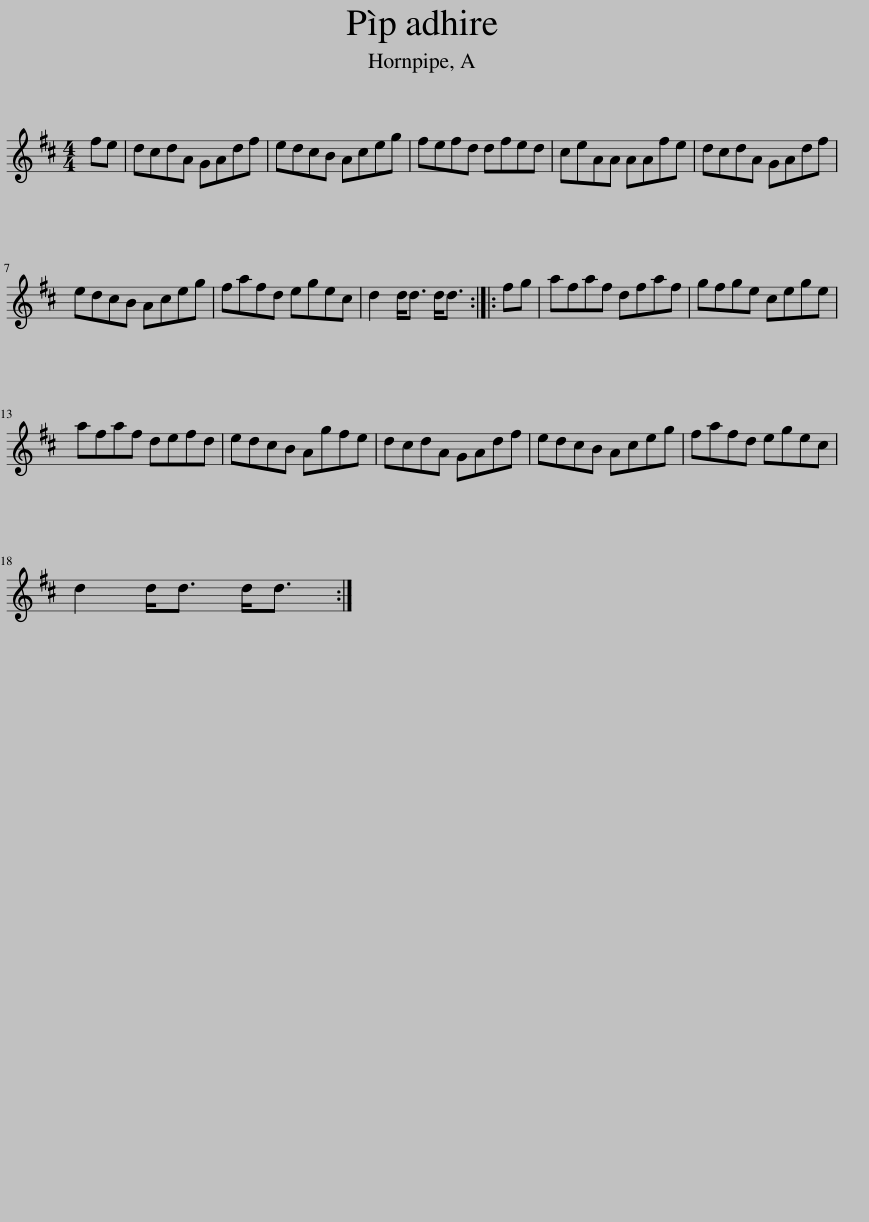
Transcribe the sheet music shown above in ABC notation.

X:1
L:1/8
M:4/4
I:linebreak $
K:D
V:1 treble
V:1
 fe | dcdA GAdf | edcB Aceg | fefd dfed | ceAA AAfe | %5
 dcdA GAdf |$ edcB Aceg | fafd egec | d2 d<d d<d :: fg | %10
 afaf dfaf | gfge cege |$ afaf defd | edcB Agfe | dcdA GAdf | %15
 edcB Aceg | fafd egec |$ d2 d<d d<d :| %18
